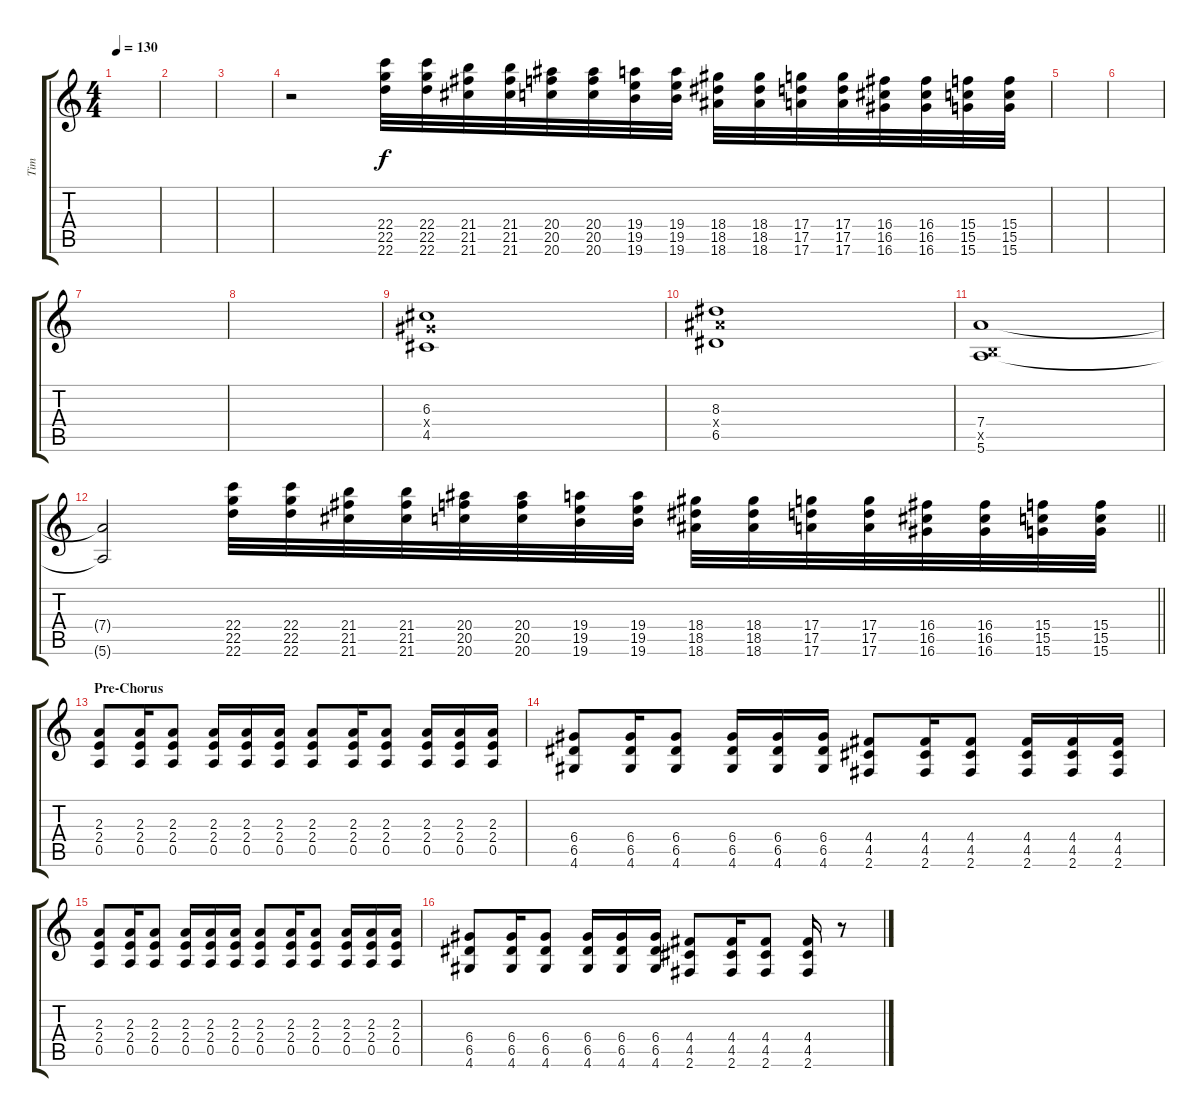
\track ("Tim" "Tim") {instrument distortionguitar}
\staff {score tabs}
\tuning (E4 B3 G3 D3 A2 E2) {hide}
\ts (4 4)
\tempo 130
\clef g2
\ks c
|
|
|
r.2 (22.4 22.5 22.6).32 (22.4 22.5 22.6).32 (21.4 21.5 21.6).32 (21.4 21.5 21.6).32 (20.4 20.5 20.6).32 (20.4 20.5 20.6).32 (19.4 19.5 19.6).32 (19.4 19.5 19.6).32 (18.4 18.5 18.6).32 (18.4 18.5 18.6).32 (17.4 17.5 17.6).32 (17.4 17.5 17.6).32 (16.4 16.5 16.6).32 (16.4 16.5 16.6).32 (15.4 15.5 15.6).32 (15.4 15.5 15.6).32 |
|
|
|
|
(6.3 6.4{x} 4.5).1 |
(8.3 8.4{x} 6.5).1 |
(7.4 2.5{x} 5.6).1 |
\barLineRight lightlight
(7.4{t} 5.6{t}).2 (22.4 22.5 22.6).32 (22.4 22.5 22.6).32 (21.4 21.5 21.6).32 (21.4 21.5 21.6).32 (20.4 20.5 20.6).32 (20.4 20.5 20.6).32 (19.4 19.5 19.6).32 (19.4 19.5 19.6).32 (18.4 18.5 18.6).32 (18.4 18.5 18.6).32 (17.4 17.5 17.6).32 (17.4 17.5 17.6).32 (16.4 16.5 16.6).32 (16.4 16.5 16.6).32 (15.4 15.5 15.6).32 (15.4 15.5 15.6).32 |
\section ("" "Pre-Chorus")
(2.3 2.4 0.5).8 (2.3 2.4 0.5).16 (2.3 2.4 0.5).8 (2.3 2.4 0.5).16 (2.3 2.4 0.5).16 (2.3 2.4 0.5).16 (2.3 2.4 0.5).8 (2.3 2.4 0.5).16 (2.3 2.4 0.5).8 (2.3 2.4 0.5).16 (2.3 2.4 0.5).16 (2.3 2.4 0.5).16 |
(6.4 6.5 4.6).8 (6.4 6.5 4.6).16 (6.4 6.5 4.6).8 (6.4 6.5 4.6).16 (6.4 6.5 4.6).16 (6.4 6.5 4.6).16 (4.4 4.5 2.6).8 (4.4 4.5 2.6).16 (4.4 4.5 2.6).8 (4.4 4.5 2.6).16 (4.4 4.5 2.6).16 (4.4 4.5 2.6).16 |
(2.3 2.4 0.5).8 (2.3 2.4 0.5).16 (2.3 2.4 0.5).8 (2.3 2.4 0.5).16 (2.3 2.4 0.5).16 (2.3 2.4 0.5).16 (2.3 2.4 0.5).8 (2.3 2.4 0.5).16 (2.3 2.4 0.5).8 (2.3 2.4 0.5).16 (2.3 2.4 0.5).16 (2.3 2.4 0.5).16 |
(6.4 6.5 4.6).8 (6.4 6.5 4.6).16 (6.4 6.5 4.6).8 (6.4 6.5 4.6).16 (6.4 6.5 4.6).16 (6.4 6.5 4.6).16 (4.4 4.5 2.6).8 (4.4 4.5 2.6).16 (4.4 4.5 2.6).8 (4.4 4.5 2.6).16 r.8
